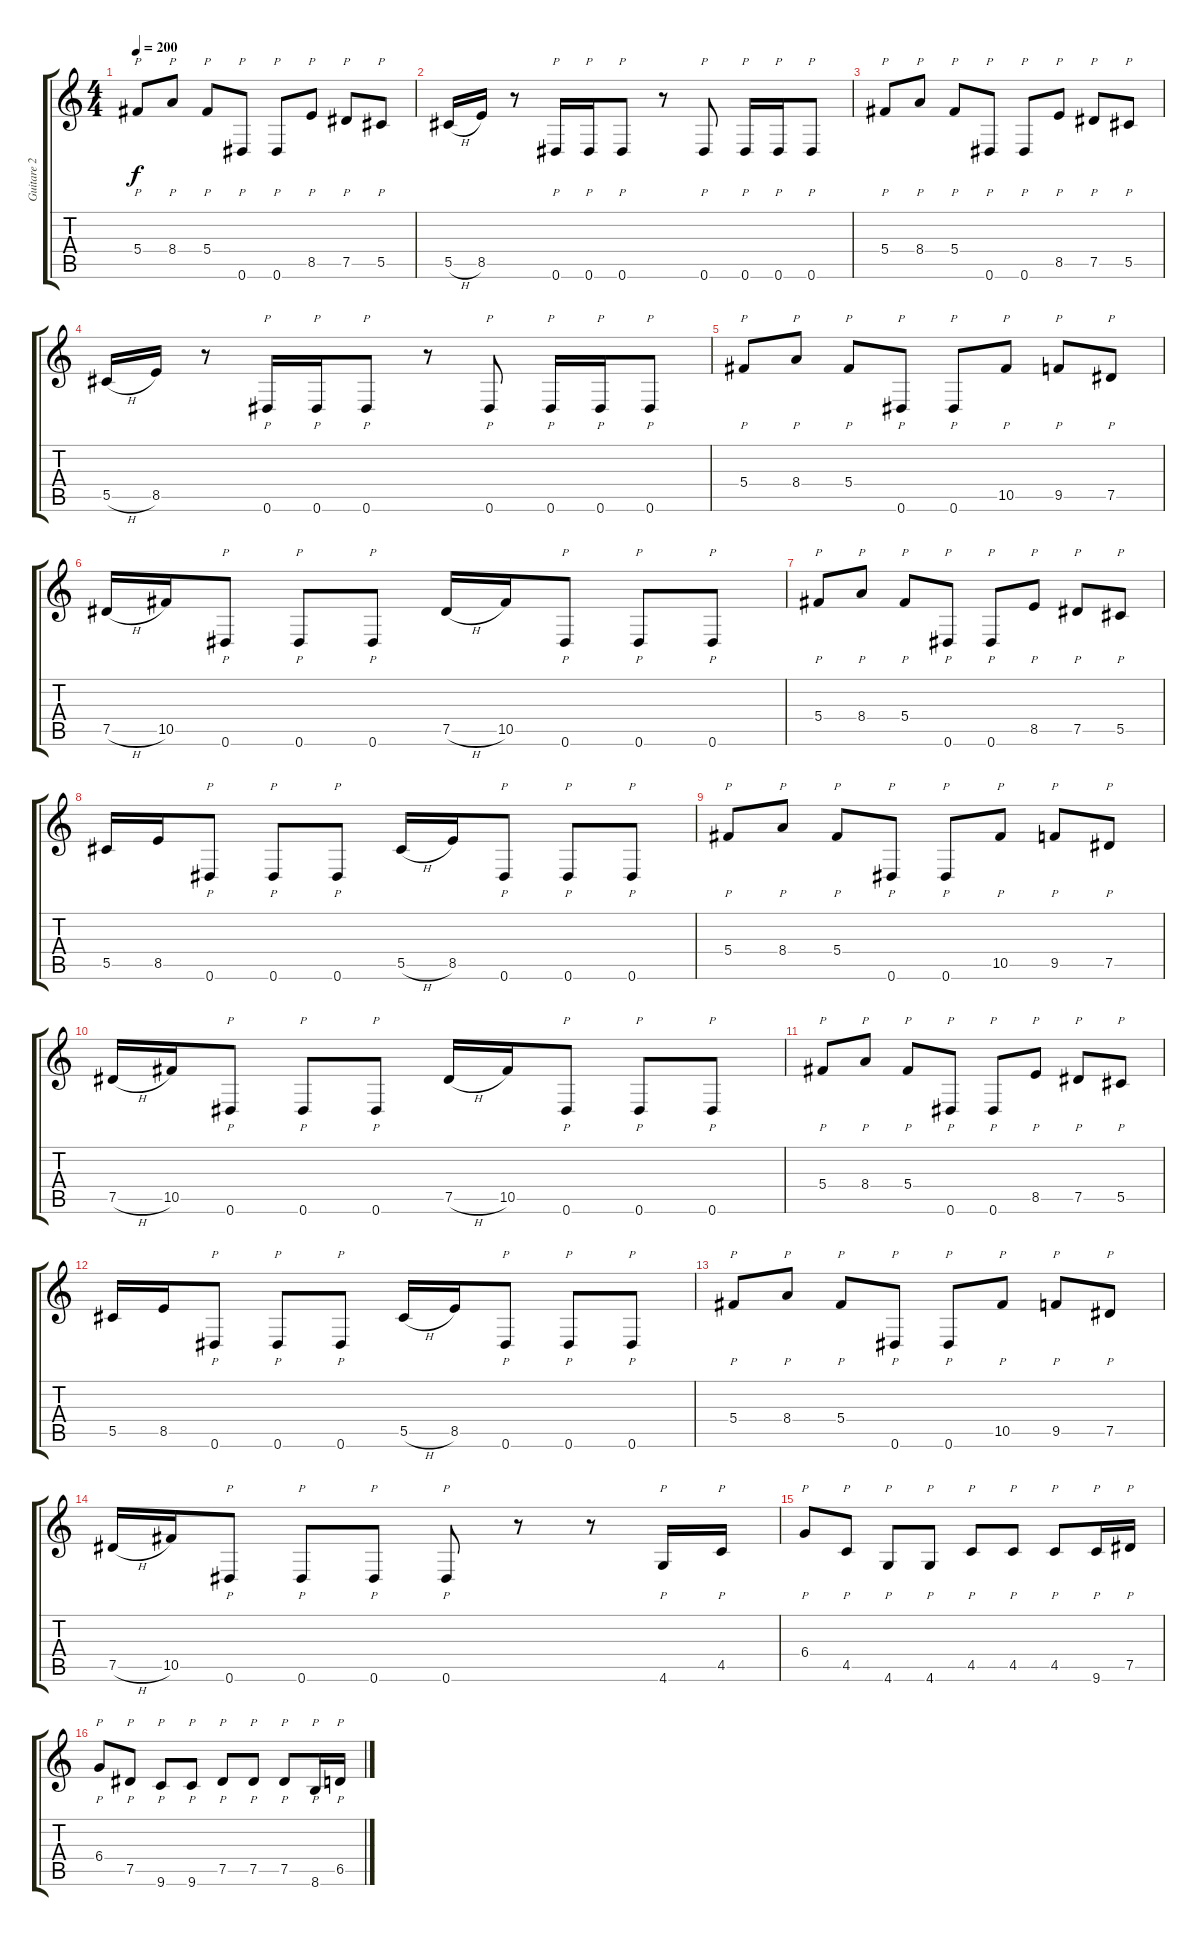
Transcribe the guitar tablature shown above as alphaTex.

\track ("Guitare 2" "Guitare 2") {instrument distortionguitar}
\staff {score tabs}
\tuning (Eb4 Bb3 Gb3 Db3 Ab2 Eb2) {hide}
\ts (4 4)
\tempo 200
\clef g2
\ks c
5.4.8{p dy f} 8.4.8{p} 5.4.8{p} 0.6.8{p} 0.6.8{p} 8.5.8{p} 7.5.8{p} 5.5.8{p} |
5.5{h}.16 8.5.16 r.8 0.6.16{p} 0.6.16{p} 0.6.8{p} r.8 0.6.8{p} 0.6.16{p} 0.6.16{p} 0.6.8{p} |
5.4.8{p} 8.4.8{p} 5.4.8{p} 0.6.8{p} 0.6.8{p} 8.5.8{p} 7.5.8{p} 5.5.8{p} |
5.5{h}.16 8.5.16 r.8 0.6.16{p} 0.6.16{p} 0.6.8{p} r.8 0.6.8{p} 0.6.16{p} 0.6.16{p} 0.6.8{p} |
5.4.8{p} 8.4.8{p} 5.4.8{p} 0.6.8{p} 0.6.8{p} 10.5.8{p} 9.5.8{p} 7.5.8{p} |
7.5{h}.16 10.5.16 0.6.8{p} 0.6.8{p} 0.6.8{p} 7.5{h}.16 10.5.16 0.6.8{p} 0.6.8{p} 0.6.8{p} |
5.4.8{p} 8.4.8{p} 5.4.8{p} 0.6.8{p} 0.6.8{p} 8.5.8{p} 7.5.8{p} 5.5.8{p} |
5.5.16 8.5.16 0.6.8{p} 0.6.8{p} 0.6.8{p} 5.5{h}.16 8.5.16 0.6.8{p} 0.6.8{p} 0.6.8{p} |
5.4.8{p} 8.4.8{p} 5.4.8{p} 0.6.8{p} 0.6.8{p} 10.5.8{p} 9.5.8{p} 7.5.8{p} |
7.5{h}.16 10.5.16 0.6.8{p} 0.6.8{p} 0.6.8{p} 7.5{h}.16 10.5.16 0.6.8{p} 0.6.8{p} 0.6.8{p} |
5.4.8{p} 8.4.8{p} 5.4.8{p} 0.6.8{p} 0.6.8{p} 8.5.8{p} 7.5.8{p} 5.5.8{p} |
5.5.16 8.5.16 0.6.8{p} 0.6.8{p} 0.6.8{p} 5.5{h}.16 8.5.16 0.6.8{p} 0.6.8{p} 0.6.8{p} |
5.4.8{p} 8.4.8{p} 5.4.8{p} 0.6.8{p} 0.6.8{p} 10.5.8{p} 9.5.8{p} 7.5.8{p} |
7.5{h}.16 10.5.16 0.6.8{p} 0.6.8{p} 0.6.8{p} 0.6.8{p} r.8 r.8 4.6.16{p} 4.5.16{p} |
6.4.8{p} 4.5.8{p} 4.6.8{p} 4.6.8{p} 4.5.8{p} 4.5.8{p} 4.5.8{p} 9.6.16{p} 7.5.16{p} |
6.4.8{p} 7.5.8{p} 9.6.8{p} 9.6.8{p} 7.5.8{p} 7.5.8{p} 7.5.8{p} 8.6.16{p} 6.5.16{p}
